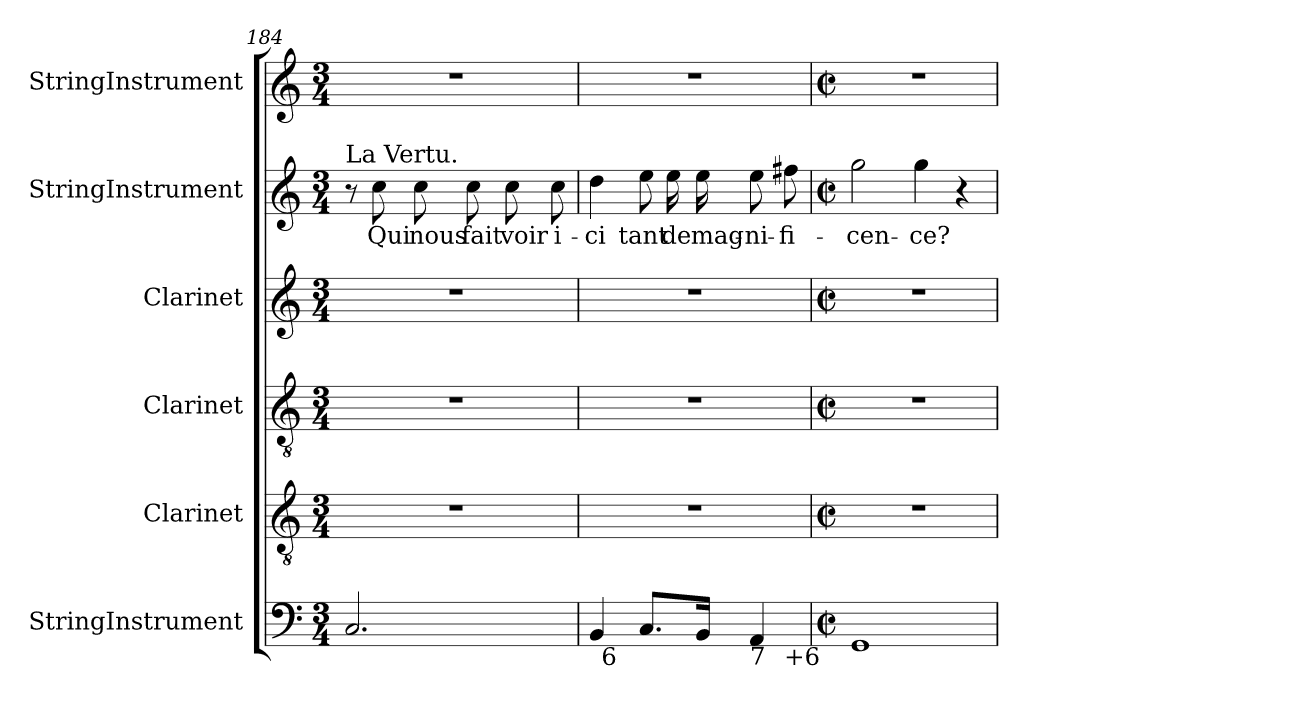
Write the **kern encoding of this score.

**kern	**kern	**kern	**kern	**kern	**text	**kern
*part6	*part5	*part4	*part3	*part2	*part2	*part1
*staff6	*staff5	*staff4	*staff3	*staff2	*staff2	*staff1
*I"StringInstrument	*I"Clarinet	*I"Clarinet	*I"Clarinet	*I"StringInstrument	*	*I"StringInstrument
*I'Str	*I'Cl	*I'Cl	*I'Cl	*I'Str	*	*I'Str
!!LO:LB:g=z
*clefF4	*clefGv2	*clefGv2	*clefG2	*clefG2	*	*clefG2
*	*ITrd1c2	*ITrd1c2	*ITrd1c2	*	*	*
*k[]	*k[b-e-]	*k[b-e-]	*k[b-e-]	*k[]	*	*k[]
*C:	*B-:	*B-:	*B-:	*C:	*	*C:
*M3/4	*M3/4	*M3/4	*M3/4	*M3/4	*	*M3/4
=184	=184	=184	=184	=184	=184	=184
!	!	!	!	!LO:TX:a:t=La Vertu.	!	!
2.C/	2.r	2.r	2.r	8r	.	2.r
.	.	.	.	8cc\	Qui	.
.	.	.	.	8cc\	nous	.
.	.	.	.	8cc\	fait	.
.	.	.	.	8cc\	voir	.
.	.	.	.	8cc\	i-	.
=185	=185	=185	=185	=185	=185	=185
*^	*	*	*	*	*	*
*	*^	*	*	*	*	*	*
4BB/	32ryy	2ryy	2.r	2.r	2.r	4dd\	-ci	2.r
!	!LO:TX:b:t=6	!	!	!	!	!	!	!
.	2ryy	.	.	.	.	.	.	.
8.C/L	.	.	.	.	.	8ee\	tant	.
.	.	.	.	.	.	16ee\	de	.
16BB/Jk	.	.	.	.	.	16ee\	mag-	.
!LO:TX:b:t=7	!	!	!	!	!	!	!	!
4AA/	.	8ryy	.	.	.	8ee\	-ni-	.
.	8..ryy	.	.	.	.	.	.	.
!	!	!LO:TX:b:t=+6	!	!	!	!	!	!
.	.	8ryy	.	.	.	8ff#X\	-fi-	.
*v	*v	*v	*	*	*	*	*	*
=186	=186	=186	=186	=186	=186	=186
*M2/2	*M2/2	*M2/2	*M2/2	*M2/2	*	*M2/2
*met(c|)	*met(c|)	*met(c|)	*met(c|)	*met(c|)	*	*met(c|)
1GG	1r	1r	1r	2gg\	-cen-	1r
.	.	.	.	4gg\	-ce?	.
.	.	.	.	4r	.	.
=	=	=	=	=	=	=
*-	*-	*-	*-	*-	*-	*-
